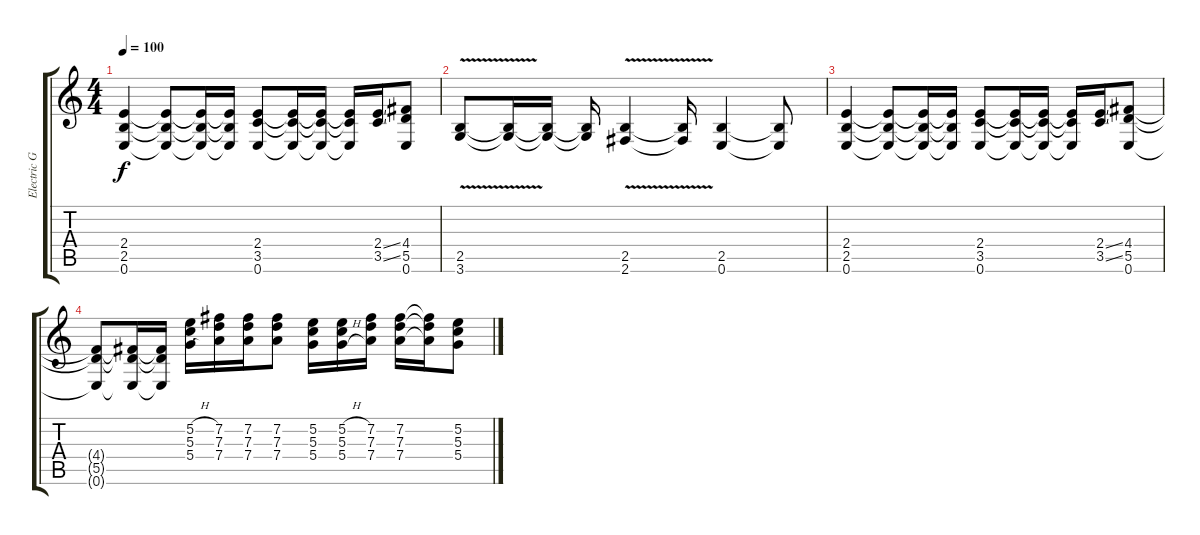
\track ("Electric Guitar" "Electric G") {instrument overdrivenguitar}
\staff {score tabs}
\tuning (E4 B3 G3 D3 A2 E2) {hide}
\ts (4 4)
\tempo 100
\clef g2
\ks c
(2.4 2.5 0.6).4{dy f} (2.4{t} 2.5{t} 0.6{t}).8 (2.4{t} 2.5{t} 0.6{t}).16 (2.4{t} 2.5{t} 0.6{t}).16 (2.4 3.5 0.6).8 (2.4{t} 3.5{t} 0.6{t}).16 (2.4{t} 3.5{t} 0.6{t}).16 (2.4{t} 3.5{t} 0.6{t}).16 (2.4{ss} 3.5{ss}).16 (4.4 5.5 0.6).8 |
(2.5{v} 3.6).8 (2.5{t} 3.6{t}).16 (2.5{t} 3.6{t}).16 (2.5{t} 3.6{t}).16 (2.5{v} 2.6).4 (2.5{t} 2.6{t}).16 (2.5 0.6).4 (2.5{t} 0.6{t}).8 |
(2.4 2.5 0.6).4{volume 0} (2.4{t} 2.5{t} 0.6{t}).8 (2.4{t} 2.5{t} 0.6{t}).16 (2.4{t} 2.5{t} 0.6{t}).16 (2.4 3.5 0.6).8 (2.4{t} 3.5{t} 0.6{t}).16 (2.4{t} 3.5{t} 0.6{t}).16 (2.4{t} 3.5{t} 0.6{t}).16 (2.4{ss} 3.5{ss}).16 (4.4 5.5 0.6).8 |
(4.4{t} 5.5{t} 0.6{t}).8 (4.4{t} 5.5{t} 0.6{t}).16 (4.4{t} 5.5{t} 0.6{t}).16 (5.2{h} 5.3{h} 5.4{h}).16 (7.2 7.3 7.4).16 (7.2 7.3 7.4).16 (7.2 7.3 7.4).8 (5.2 5.3 5.4).16 (5.2{h} 5.3{h} 5.4{h}).16 (7.2 7.3 7.4).16 (7.2 7.3 7.4).16 (7.2{t} 7.3{t} 7.4{t}).16 (5.2 5.3 5.4).8
